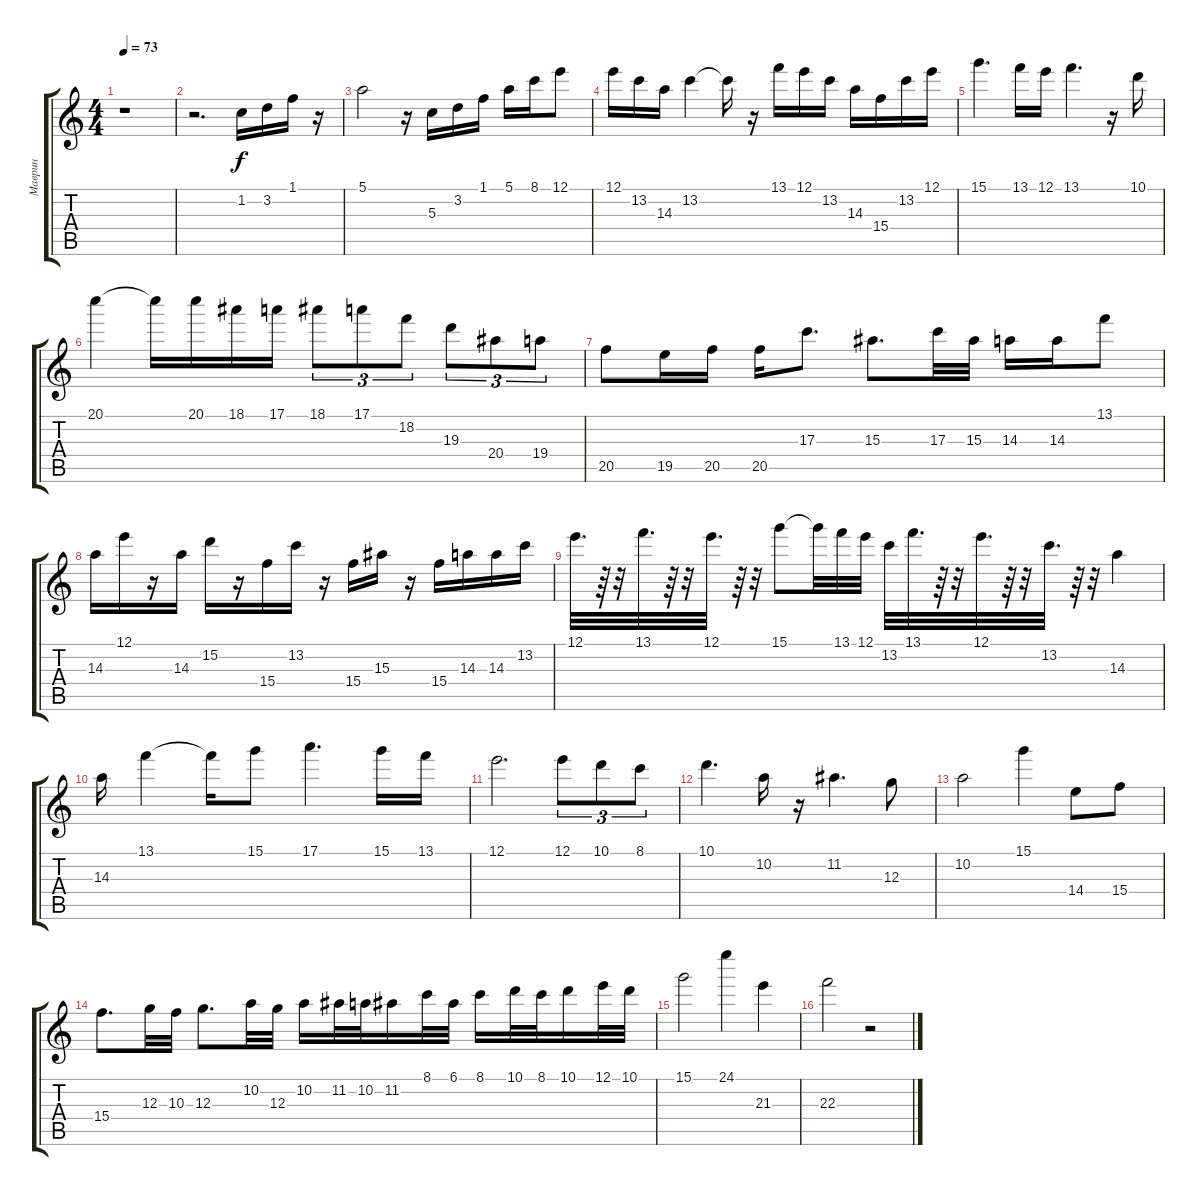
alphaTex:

\track ("Маврин" "Маврин") {instrument overdrivenguitar}
\staff {score tabs}
\tuning (E4 B3 G3 D3 A2 E2) {hide}
\ts (4 4)
\tempo 73
\clef g2
\ks c
r.1{dy f} |
r.2{d} 1.2.16 3.2.16 1.1.16 r.16 |
5.1.2 r.16 5.3.16 3.2.16 1.1.16 5.1.16 8.1.16 12.1.8 |
12.1.16 13.2.16 14.3.16 13.2.4 13.2{t}.16 r.16 13.1.16 12.1.16 13.2.16 14.3.16 15.4.16 13.2.16 12.1.16 |
15.1.4{d} 13.1.16 12.1.16 13.1.4{d} r.16 10.1.16 |
20.1.4 20.1{t}.16 20.1.16 18.1.16 17.1.16 18.1.8{tu (3 2)} 17.1.8{tu (3 2)} 18.2.8{tu (3 2)} 19.3.8{tu (3 2)} 20.4.8{tu (3 2)} 19.4.8{tu (3 2)} |
20.5.8 19.5.16 20.5.16 20.5.16 17.3.8{d} 15.3.8{d} 17.3.32 15.3.32 14.3.16 14.3.16 13.1.8 |
14.3.16 12.1.16 r.16 14.3.16 15.2.16 r.16 15.4.16 13.2.16 r.16 15.4.16 15.3.16 r.16 15.4.16 14.3.16 14.3.16 13.2.16 |
12.1.32{d} r.64 r.32 13.1.32{d} r.64 r.32 12.1.32{d} r.64 r.32 15.1.8 15.1{t}.32 13.1.32 12.1.32 13.2.32 13.1.32{d} r.64 r.32 12.1.32{d} r.64 r.32 13.2.32{d} r.64 r.32 14.3.4 |
14.3.16 13.1.4 13.1{t}.16 15.1.8 17.1.4{d} 15.1.16 13.1.16 |
12.1.2{d} 12.1.8{tu (3 2)} 10.1.8{tu (3 2)} 8.1.8{tu (3 2)} |
10.1.4{d} 10.2.16 r.16 11.2.4{d} 12.3.8 |
10.2.2 15.1.4 14.4.8 15.4.8 |
15.4.8{d} 12.3.32 10.3.32 12.3.8{d} 10.2.32 12.3.32 10.2.16 11.2.32 10.2.32 11.2.16 8.1.32 6.1.32 8.1.16 10.1.32 8.1.32 10.1.16 12.1.32 10.1.32 |
15.1.2 24.1.4 21.3.4 |
22.3.2 r.2
